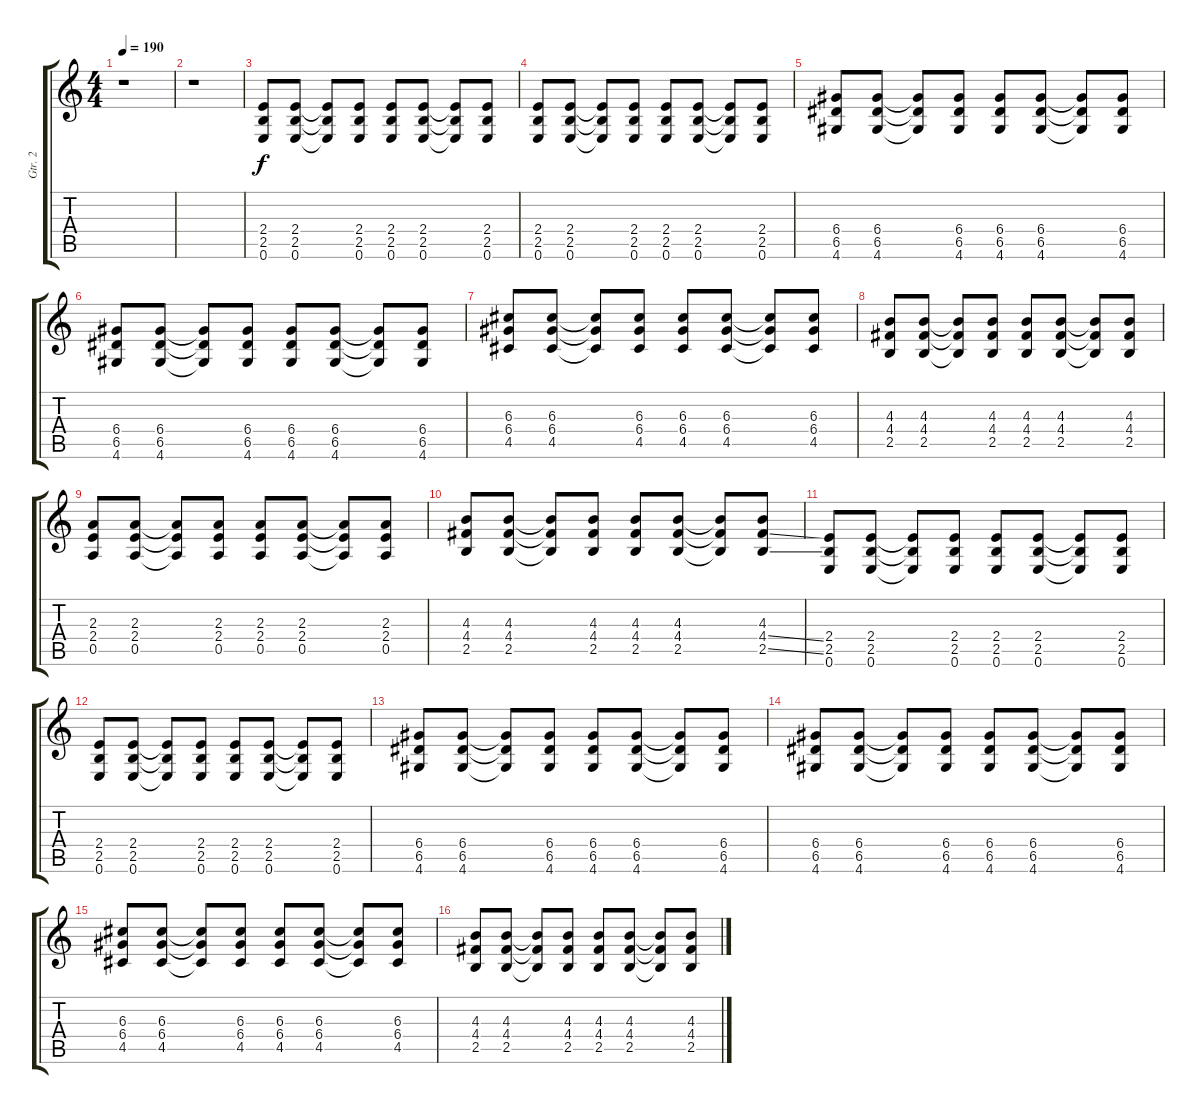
\track ("Gtr. 2" "Gtr. 2") {instrument distortionguitar}
\staff {score tabs}
\tuning (E4 B3 G3 D3 A2 E2) {hide}
\ts (4 4)
\tempo 190
\clef g2
\ks c
r.1{dy f} |
r.1 |
(2.4 2.5 0.6).8{instrument distortionguitar} (2.4 2.5 0.6).8 (2.4{t} 2.5{t} 0.6{t}).8 (2.4 2.5 0.6).8 (2.4 2.5 0.6).8 (2.4 2.5 0.6).8 (2.4{t} 2.5{t} 0.6{t}).8 (2.4 2.5 0.6).8 |
(2.4 2.5 0.6).8 (2.4 2.5 0.6).8 (2.4{t} 2.5{t} 0.6{t}).8 (2.4 2.5 0.6).8 (2.4 2.5 0.6).8 (2.4 2.5 0.6).8 (2.4{t} 2.5{t} 0.6{t}).8 (2.4 2.5 0.6).8 |
(6.4 6.5 4.6).8 (6.4 6.5 4.6).8 (6.4{t} 6.5{t} 4.6{t}).8 (6.4 6.5 4.6).8 (6.4 6.5 4.6).8 (6.4 6.5 4.6).8 (6.4{t} 6.5{t} 4.6{t}).8 (6.4 6.5 4.6).8 |
(6.4 6.5 4.6).8 (6.4 6.5 4.6).8 (6.4{t} 6.5{t} 4.6{t}).8 (6.4 6.5 4.6).8 (6.4 6.5 4.6).8 (6.4 6.5 4.6).8 (6.4{t} 6.5{t} 4.6{t}).8 (6.4 6.5 4.6).8 |
(6.3 6.4 4.5).8 (6.3 6.4 4.5).8 (6.3{t} 6.4{t} 4.5{t}).8 (6.3 6.4 4.5).8 (6.3 6.4 4.5).8 (6.3 6.4 4.5).8 (6.3{t} 6.4{t} 4.5{t}).8 (6.3 6.4 4.5).8 |
(4.3 4.4 2.5).8 (4.3 4.4 2.5).8 (4.3{t} 4.4{t} 2.5{t}).8 (4.3 4.4 2.5).8 (4.3 4.4 2.5).8 (4.3 4.4 2.5).8 (4.3{t} 4.4{t} 2.5{t}).8 (4.3 4.4 2.5).8 |
(2.3 2.4 0.5).8 (2.3 2.4 0.5).8 (2.3{t} 2.4{t} 0.5{t}).8 (2.3 2.4 0.5).8 (2.3 2.4 0.5).8 (2.3 2.4 0.5).8 (2.3{t} 2.4{t} 0.5{t}).8 (2.3 2.4 0.5).8 |
(4.3 4.4 2.5).8 (4.3 4.4 2.5).8 (4.3{t} 4.4{t} 2.5{t}).8 (4.3 4.4 2.5).8 (4.3 4.4 2.5).8 (4.3 4.4 2.5).8 (4.3{t} 4.4{t} 2.5{t}).8 (4.3 4.4{ss} 2.5{ss}).8 |
(2.4 2.5 0.6).8{instrument distortionguitar} (2.4 2.5 0.6).8 (2.4{t} 2.5{t} 0.6{t}).8 (2.4 2.5 0.6).8 (2.4 2.5 0.6).8 (2.4 2.5 0.6).8 (2.4{t} 2.5{t} 0.6{t}).8 (2.4 2.5 0.6).8 |
(2.4 2.5 0.6).8 (2.4 2.5 0.6).8 (2.4{t} 2.5{t} 0.6{t}).8 (2.4 2.5 0.6).8 (2.4 2.5 0.6).8 (2.4 2.5 0.6).8 (2.4{t} 2.5{t} 0.6{t}).8 (2.4 2.5 0.6).8 |
(6.4 6.5 4.6).8 (6.4 6.5 4.6).8 (6.4{t} 6.5{t} 4.6{t}).8 (6.4 6.5 4.6).8 (6.4 6.5 4.6).8 (6.4 6.5 4.6).8 (6.4{t} 6.5{t} 4.6{t}).8 (6.4 6.5 4.6).8 |
(6.4 6.5 4.6).8 (6.4 6.5 4.6).8 (6.4{t} 6.5{t} 4.6{t}).8 (6.4 6.5 4.6).8 (6.4 6.5 4.6).8 (6.4 6.5 4.6).8 (6.4{t} 6.5{t} 4.6{t}).8 (6.4 6.5 4.6).8 |
(6.3 6.4 4.5).8 (6.3 6.4 4.5).8 (6.3{t} 6.4{t} 4.5{t}).8 (6.3 6.4 4.5).8 (6.3 6.4 4.5).8 (6.3 6.4 4.5).8 (6.3{t} 6.4{t} 4.5{t}).8 (6.3 6.4 4.5).8 |
(4.3 4.4 2.5).8 (4.3 4.4 2.5).8 (4.3{t} 4.4{t} 2.5{t}).8 (4.3 4.4 2.5).8 (4.3 4.4 2.5).8 (4.3 4.4 2.5).8 (4.3{t} 4.4{t} 2.5{t}).8 (4.3 4.4 2.5).8
